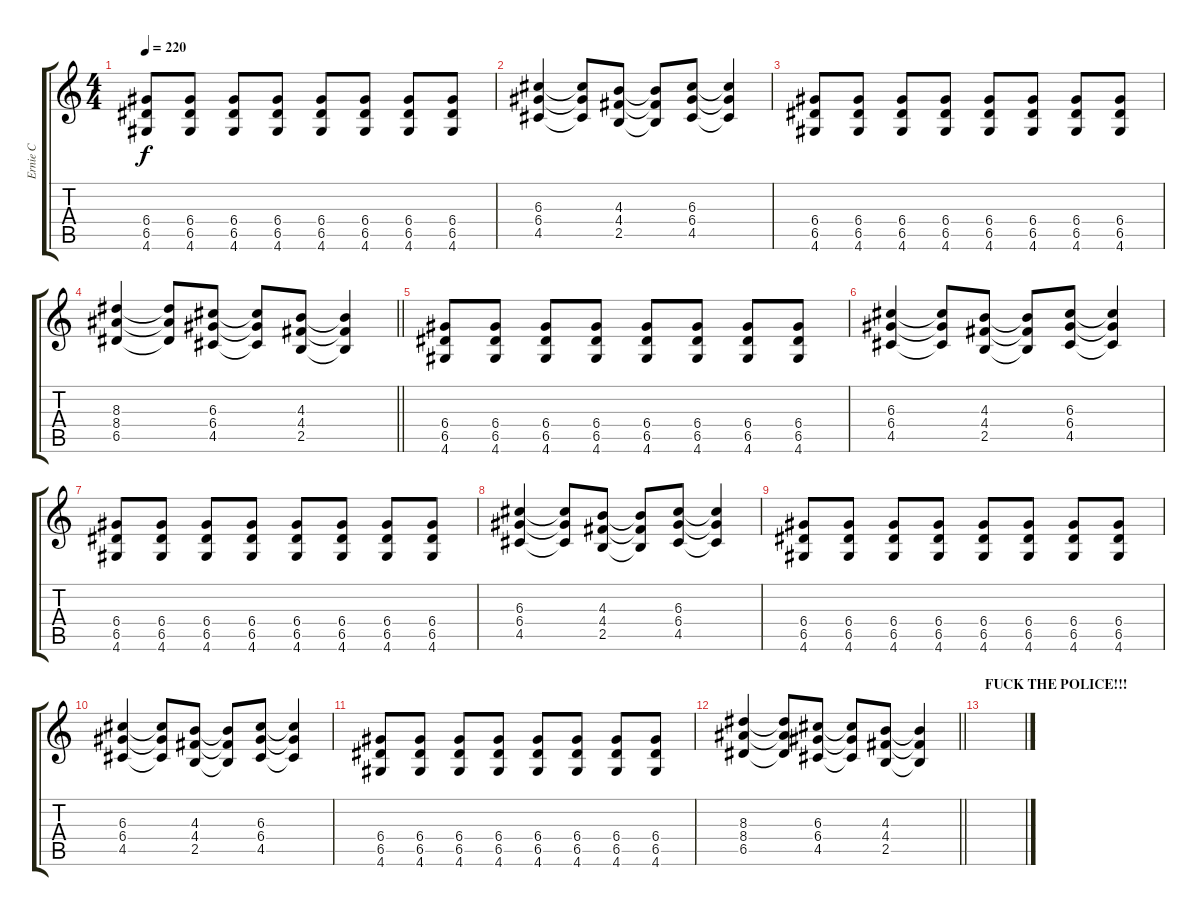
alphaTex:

\track ("Ernie C" "Ernie C") {instrument distortionguitar}
\staff {score tabs}
\tuning (E4 B3 G3 D3 A2 E2) {hide}
\ts (4 4)
\tempo 220
\clef g2
\ks c
(6.4 6.5 4.6).8{dy f} (6.4 6.5 4.6).8 (6.4 6.5 4.6).8 (6.4 6.5 4.6).8 (6.4 6.5 4.6).8 (6.4 6.5 4.6).8 (6.4 6.5 4.6).8 (6.4 6.5 4.6).8 |
(6.3 6.4 4.5).4 (6.3{t} 6.4{t} 4.5{t}).8 (4.3 4.4 2.5).8 (4.3{t} 4.4{t} 2.5{t}).8 (6.3 6.4 4.5).8 (6.3{t} 6.4{t} 4.5{t}).4 |
(6.4 6.5 4.6).8 (6.4 6.5 4.6).8 (6.4 6.5 4.6).8 (6.4 6.5 4.6).8 (6.4 6.5 4.6).8 (6.4 6.5 4.6).8 (6.4 6.5 4.6).8 (6.4 6.5 4.6).8 |
\barLineRight lightlight
(8.3 8.4 6.5).4 (8.3{t} 8.4{t} 6.5{t}).8 (6.3 6.4 4.5).8 (6.3{t} 6.4{t} 4.5{t}).8 (4.3 4.4 2.5).8 (4.3{t} 4.4{t} 2.5{t}).4 |
(6.4 6.5 4.6).8 (6.4 6.5 4.6).8 (6.4 6.5 4.6).8 (6.4 6.5 4.6).8 (6.4 6.5 4.6).8 (6.4 6.5 4.6).8 (6.4 6.5 4.6).8 (6.4 6.5 4.6).8 |
(6.3 6.4 4.5).4 (6.3{t} 6.4{t} 4.5{t}).8 (4.3 4.4 2.5).8 (4.3{t} 4.4{t} 2.5{t}).8 (6.3 6.4 4.5).8 (6.3{t} 6.4{t} 4.5{t}).4 |
(6.4 6.5 4.6).8 (6.4 6.5 4.6).8 (6.4 6.5 4.6).8 (6.4 6.5 4.6).8 (6.4 6.5 4.6).8 (6.4 6.5 4.6).8 (6.4 6.5 4.6).8 (6.4 6.5 4.6).8 |
(6.3 6.4 4.5).4 (6.3{t} 6.4{t} 4.5{t}).8 (4.3 4.4 2.5).8 (4.3{t} 4.4{t} 2.5{t}).8 (6.3 6.4 4.5).8 (6.3{t} 6.4{t} 4.5{t}).4 |
(6.4 6.5 4.6).8 (6.4 6.5 4.6).8 (6.4 6.5 4.6).8 (6.4 6.5 4.6).8 (6.4 6.5 4.6).8 (6.4 6.5 4.6).8 (6.4 6.5 4.6).8 (6.4 6.5 4.6).8 |
(6.3 6.4 4.5).4 (6.3{t} 6.4{t} 4.5{t}).8 (4.3 4.4 2.5).8 (4.3{t} 4.4{t} 2.5{t}).8 (6.3 6.4 4.5).8 (6.3{t} 6.4{t} 4.5{t}).4 |
(6.4 6.5 4.6).8 (6.4 6.5 4.6).8 (6.4 6.5 4.6).8 (6.4 6.5 4.6).8 (6.4 6.5 4.6).8 (6.4 6.5 4.6).8 (6.4 6.5 4.6).8 (6.4 6.5 4.6).8 |
\barLineRight lightlight
(8.3 8.4 6.5).4 (8.3{t} 8.4{t} 6.5{t}).8 (6.3 6.4 4.5).8 (6.3{t} 6.4{t} 4.5{t}).8 (4.3 4.4 2.5).8 (4.3{t} 4.4{t} 2.5{t}).4 |
\section ("" "FUCK THE POLICE!!!")
